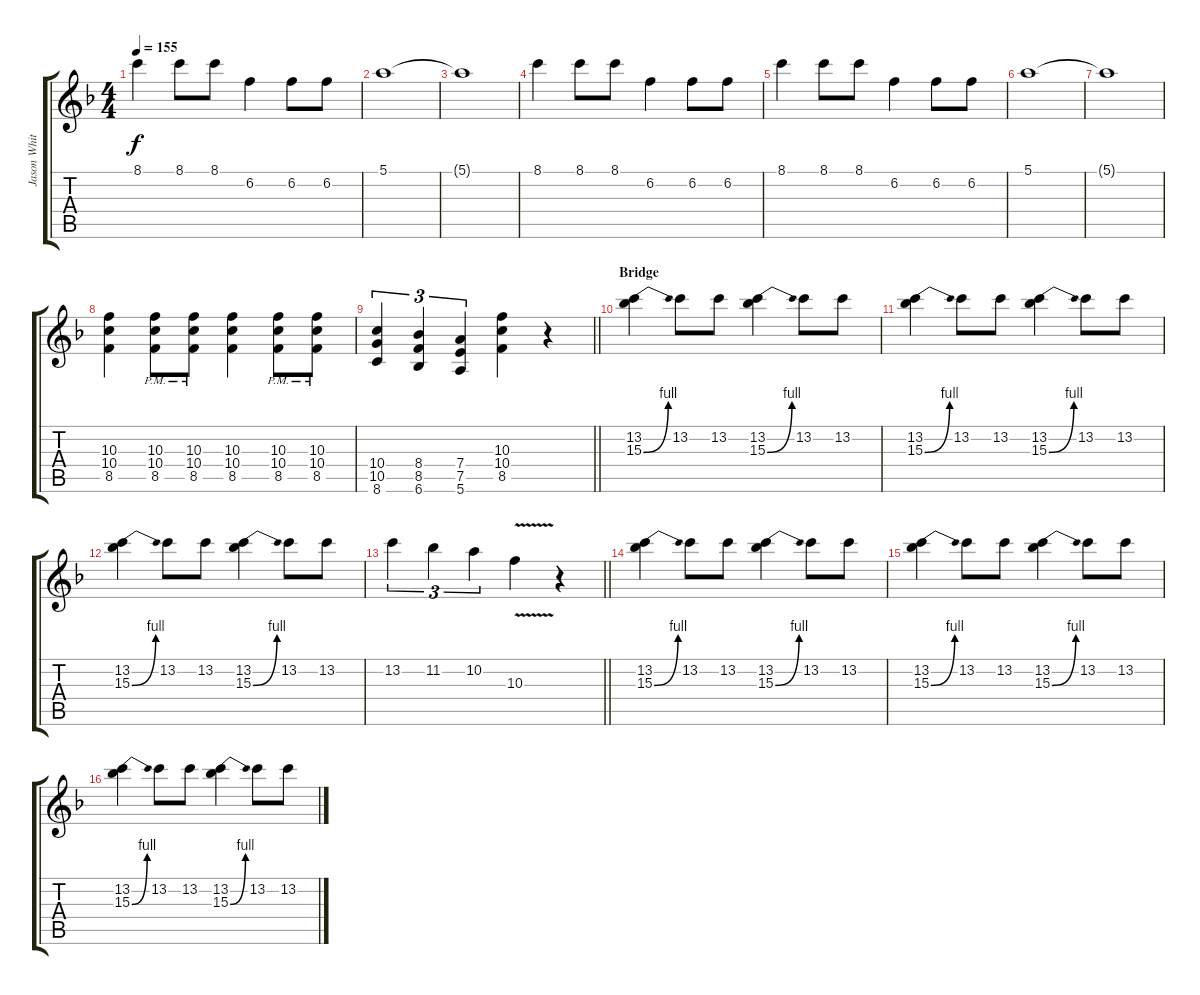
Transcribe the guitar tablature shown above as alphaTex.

\track ("Jason White (Lead Guitar)" "Jason Whit") {instrument distortionguitar}
\staff {score tabs}
\tuning (E4 B3 G3 D3 A2 E2) {hide}
\ts (4 4)
\tempo 155
\clef g2
\ks f
8.1.4{dy f} 8.1.8 8.1.8 6.2.4 6.2.8 6.2.8 |
5.1.1 |
5.1{t}.1 |
8.1.4 8.1.8 8.1.8 6.2.4 6.2.8 6.2.8 |
8.1.4 8.1.8 8.1.8 6.2.4 6.2.8 6.2.8 |
5.1.1 |
5.1{t}.1 |
(10.3 10.4 8.5).4{balance 16} (10.3{pm} 10.4{pm} 8.5{pm}).8 (10.3{pm} 10.4{pm} 8.5{pm}).8 (10.3 10.4 8.5).4 (10.3{pm} 10.4{pm} 8.5{pm}).8 (10.3{pm} 10.4{pm} 8.5{pm}).8 |
\barLineRight lightlight
(10.4 10.5 8.6).4{tu (3 2)} (8.4 8.5 6.6).4{tu (3 2)} (7.4 7.5 5.6).4{tu (3 2)} (10.3 10.4 8.5).4 r.4 |
\section ("" "Bridge")
(13.2 15.3{be (bend 0 0 60 4)}).4{balance 8} 13.2.8 13.2.8 (13.2 15.3{be (bend 0 0 60 4)}).4 13.2.8 13.2.8 |
(13.2 15.3{be (bend 0 0 60 4)}).4 13.2.8 13.2.8 (13.2 15.3{be (bend 0 0 60 4)}).4 13.2.8 13.2.8 |
(13.2 15.3{be (bend 0 0 60 4)}).4 13.2.8 13.2.8 (13.2 15.3{be (bend 0 0 60 4)}).4 13.2.8 13.2.8 |
\barLineRight lightlight
13.2.4{tu (3 2)} 11.2.4{tu (3 2)} 10.2.4{tu (3 2)} 10.3{v}.4 r.4 |
(13.2 15.3{be (bend 0 0 60 4)}).4 13.2.8 13.2.8 (13.2 15.3{be (bend 0 0 60 4)}).4 13.2.8 13.2.8 |
(13.2 15.3{be (bend 0 0 60 4)}).4 13.2.8 13.2.8 (13.2 15.3{be (bend 0 0 60 4)}).4 13.2.8 13.2.8 |
(13.2 15.3{be (bend 0 0 60 4)}).4 13.2.8 13.2.8 (13.2 15.3{be (bend 0 0 60 4)}).4 13.2.8 13.2.8
